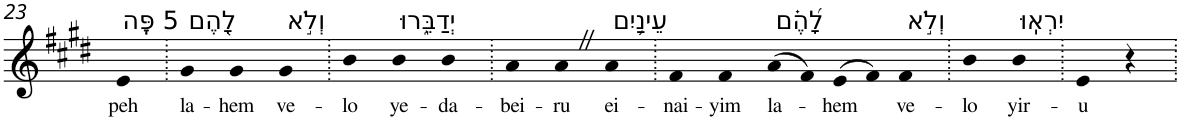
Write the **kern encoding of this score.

**kern	**text
*part1	*part1
*staff1	*staff1
*I"Piano	*
*I'Pno	*
!!LO:PB:g=z
*clefG2	*
*k[f#c#g#d#]	*
*E:	*
=23	=23
!LO:TX:a:t=5 פֶּֽה	!
!	!LO:LY:b
4e	peh
=24.	=24.
!LO:TX:a:t=לָ֭הֶם	!
!	!LO:LY:b
4g#	la-
!	!LO:LY:b
4g#	-hem
!LO:TX:a:t=וְלֹ֣א	!
!	!LO:LY:b
4g#	ve-
=25.	=25.
!	!LO:LY:b
4b	-lo
!LO:TX:a:t=יְדַבֵּ֑רוּ	!
!	!LO:LY:b
4b	ye-
!	!LO:LY:b
4b	-da-
=26.	=26.
!	!LO:LY:b
4a	-bei-
!	!LO:LY:b
4aZ	-ru
!LO:TX:a:t=עֵינַ֥יִם	!
!	!LO:LY:b
4a	ei-
=27.	=27.
!	!LO:LY:b
4f#	-nai-
!	!LO:LY:b
4f#	-yim
!LO:TX:a:t=לָ֝הֶ֗ם	!
!	!LO:LY:b
(>8a	la-
8f#)	.
!	!LO:LY:b
(>8e	-hem
8f#)	.
!LO:TX:a:t=וְלֹ֣א	!
!	!LO:LY:b
4f#	ve-
=28.	=28.
!	!LO:LY:b
4b	-lo
!LO:TX:a:t=יִרְאֽוּ	!
!	!LO:LY:b
4b	yir-
=29.	=29.
!	!LO:LY:b
4e	-u
4r	.
=.	=.
*-	*-
